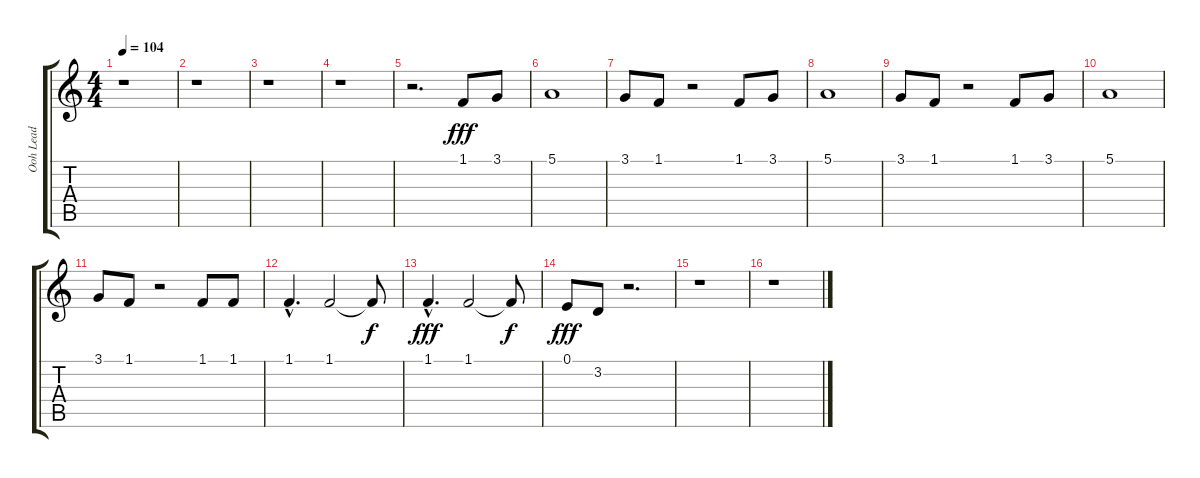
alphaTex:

\track ("Ooh Lead" "Ooh Lead") {instrument voiceoohs}
\staff {score tabs}
\tuning (E4 B3 G3 D3 A2 E2) {hide}
\ts (4 4)
\tempo 104
\clef g2
\ks c
r.1{dy fff} |
r.1 |
r.1 |
r.1 |
r.2{d} 1.1.8 3.1.8 |
5.1.1 |
3.1.8 1.1.8 r.2 1.1.8 3.1.8 |
5.1.1 |
3.1.8 1.1.8 r.2 1.1.8 3.1.8 |
5.1.1 |
3.1.8 1.1.8 r.2 1.1.8 1.1.8 |
1.1{hac}.4{d} 1.1.2 1.1{t}.8{dy f} |
1.1{hac}.4{d dy fff} 1.1.2 1.1{t}.8{dy f} |
0.1.8{dy fff} 3.2.8 r.2{d} |
r.1 |
r.1
